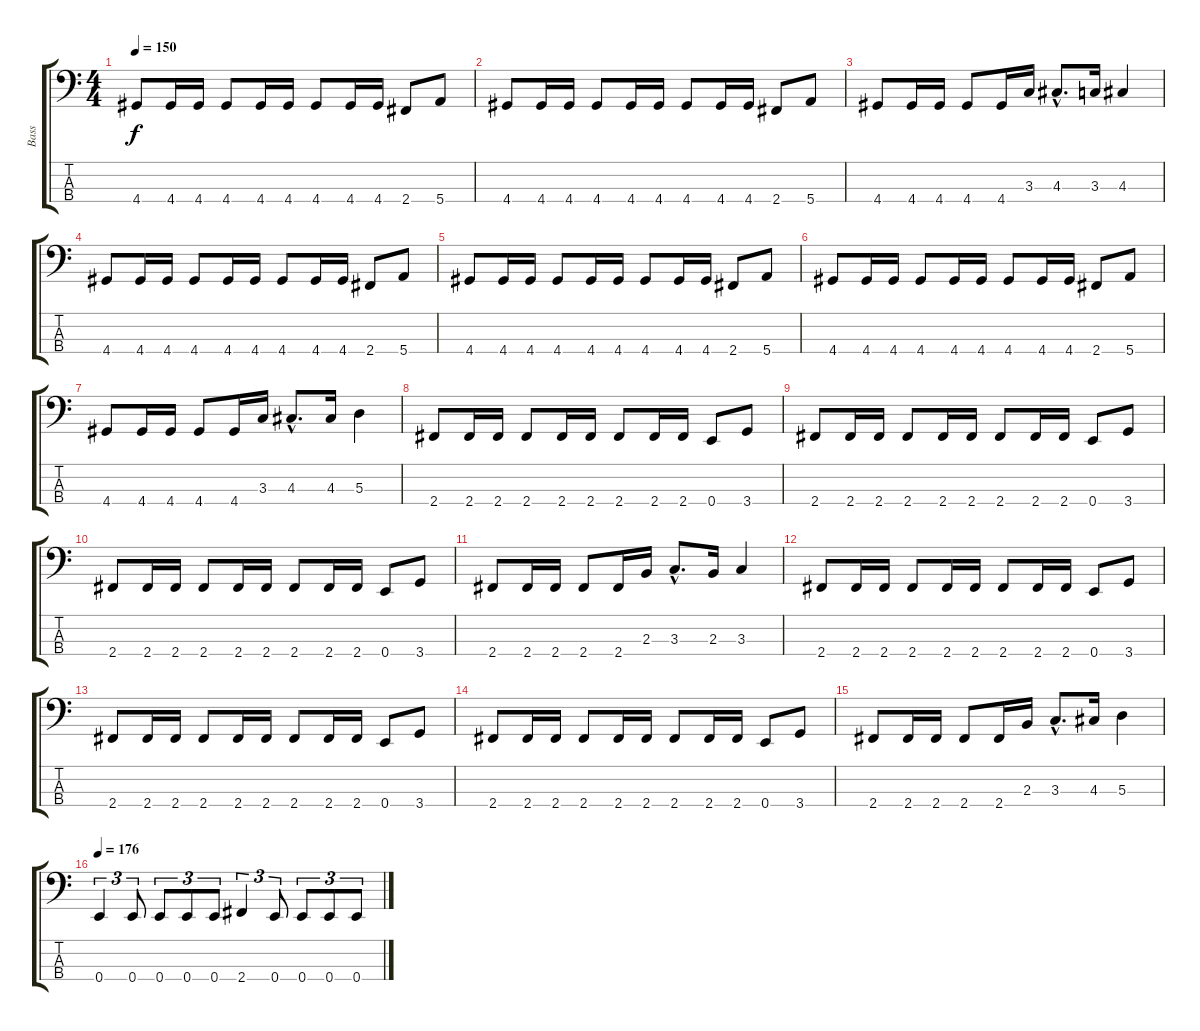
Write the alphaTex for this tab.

\track ("Bass" "Bass") {instrument electricbassfinger}
\staff {score tabs}
\tuning (G2 D2 A1 E1) {hide}
\ts (4 4)
\tempo 150
\clef f4
\ks c
4.4.8{dy f} 4.4.16 4.4.16 4.4.8 4.4.16 4.4.16 4.4.8 4.4.16 4.4.16 2.4.8 5.4.8 |
4.4.8 4.4.16 4.4.16 4.4.8 4.4.16 4.4.16 4.4.8 4.4.16 4.4.16 2.4.8 5.4.8 |
4.4.8 4.4.16 4.4.16 4.4.8 4.4.16 3.3.16 4.3{hac}.8{d} 3.3.16 4.3.4 |
4.4.8 4.4.16 4.4.16 4.4.8 4.4.16 4.4.16 4.4.8 4.4.16 4.4.16 2.4.8 5.4.8 |
4.4.8 4.4.16 4.4.16 4.4.8 4.4.16 4.4.16 4.4.8 4.4.16 4.4.16 2.4.8 5.4.8 |
4.4.8 4.4.16 4.4.16 4.4.8 4.4.16 4.4.16 4.4.8 4.4.16 4.4.16 2.4.8 5.4.8 |
4.4.8 4.4.16 4.4.16 4.4.8 4.4.16 3.3.16 4.3{hac}.8{d} 4.3.16 5.3.4 |
2.4.8 2.4.16 2.4.16 2.4.8 2.4.16 2.4.16 2.4.8 2.4.16 2.4.16 0.4.8 3.4.8 |
2.4.8 2.4.16 2.4.16 2.4.8 2.4.16 2.4.16 2.4.8 2.4.16 2.4.16 0.4.8 3.4.8 |
2.4.8 2.4.16 2.4.16 2.4.8 2.4.16 2.4.16 2.4.8 2.4.16 2.4.16 0.4.8 3.4.8 |
2.4.8 2.4.16 2.4.16 2.4.8 2.4.16 2.3.16 3.3{hac}.8{d} 2.3.16 3.3.4 |
2.4.8 2.4.16 2.4.16 2.4.8 2.4.16 2.4.16 2.4.8 2.4.16 2.4.16 0.4.8 3.4.8 |
2.4.8 2.4.16 2.4.16 2.4.8 2.4.16 2.4.16 2.4.8 2.4.16 2.4.16 0.4.8 3.4.8 |
2.4.8 2.4.16 2.4.16 2.4.8 2.4.16 2.4.16 2.4.8 2.4.16 2.4.16 0.4.8 3.4.8 |
2.4.8 2.4.16 2.4.16 2.4.8 2.4.16 2.3.16 3.3{hac}.8{d} 4.3.16 5.3.4 |
\tempo 176
0.4.4{tu (3 2)} 0.4.8{tu (3 2)} 0.4.8{tu (3 2)} 0.4.8{tu (3 2)} 0.4.8{tu (3 2)} 2.4.4{tu (3 2)} 0.4.8{tu (3 2)} 0.4.8{tu (3 2)} 0.4.8{tu (3 2)} 0.4.8{tu (3 2)}
